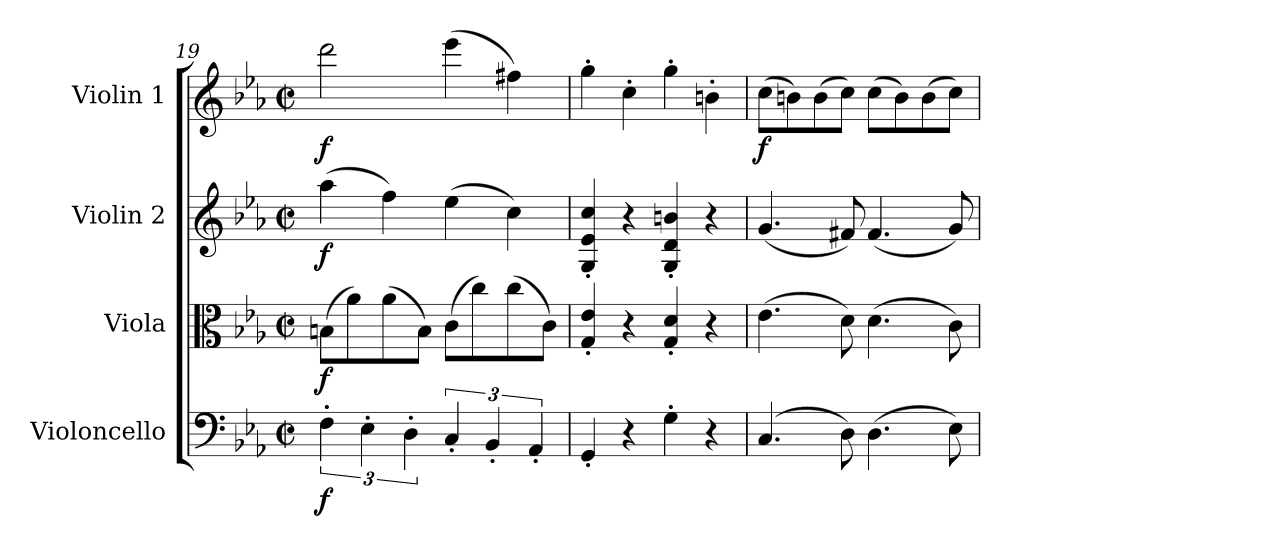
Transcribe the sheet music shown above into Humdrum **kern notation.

**kern	**dynam	**kern	**dynam	**kern	**dynam	**kern	**dynam
*part4	*part4	*part3	*part3	*part2	*part2	*part1	*part1
*staff4	*staff4	*staff3	*staff3	*staff2	*staff2	*staff1	*staff1
*I"Violoncello	*	*I"Viola	*	*I"Violin 2	*	*I"Violin 1	*
*I'Vc	*	*I'Vla	*	*I'Vln	*	*I'Vln	*
*clefF4	*	*clefC3	*	*clefG2	*	*clefG2	*
*k[b-e-a-]	*	*k[b-e-a-]	*	*k[b-e-a-]	*	*k[b-e-a-]	*
*M2/2	*	*M2/2	*	*M2/2	*	*M2/2	*
*met(c|)	*	*met(c|)	*	*met(c|)	*	*met(c|)	*
=19	=19	=19	=19	=19	=19	=19	=19
!	!LO:DY:b	!	!LO:DY:b	!	!LO:DY:b	!	!LO:DY:b
6F'\	f	(8Bn\L	f	(4aa-\	f	2ddd\	f
.	.	8a-\)	.	.	.	.	.
6E-'\	.	.	.	.	.	.	.
.	.	(8a-\	.	4ff\)	.	.	.
6D'\	.	.	.	.	.	.	.
.	.	8B\J)	.	.	.	.	.
6C'/	.	(8c\L	.	(4ee-\	.	(4eee-\	.
.	.	8cc\)	.	.	.	.	.
6BB-'/	.	.	.	.	.	.	.
.	.	(8cc\	.	4cc\)	.	4ff#X\)	.
6AA-'/	.	.	.	.	.	.	.
.	.	8c\J)	.	.	.	.	.
=20	=20	=20	=20	=20	=20	=20	=20
4GG'/	.	4G/' 4e-/'	.	4G/' 4e-/' 4cc/'	.	4gg'\	.
4r	.	4r	.	4r	.	4cc'\	.
4G'\	.	4G/' 4d/'	.	4G/' 4d/' 4bn/'	.	4gg'\	.
4r	.	4r	.	4r	.	4bn'\	.
=21	=21	=21	=21	=21	=21	=21	=21
!	!	!	!	!	!	!	!LO:DY:b
(4.C/	.	(4.e-\	.	(4.g/	.	(8cc\L	f
.	.	.	.	.	.	8bn\)	.
.	.	.	.	.	.	(8b\	.
8D\)	.	8d\)	.	8f#X/)	.	8cc\J)	.
(4.D\	.	(4.d\	.	(4.f#/	.	(8cc\L	.
.	.	.	.	.	.	8b\)	.
.	.	.	.	.	.	(8b\	.
8E-\)	.	8c\)	.	8g/)	.	8cc\J)	.
=	=	=	=	=	=	=	=
*-	*-	*-	*-	*-	*-	*-	*-
